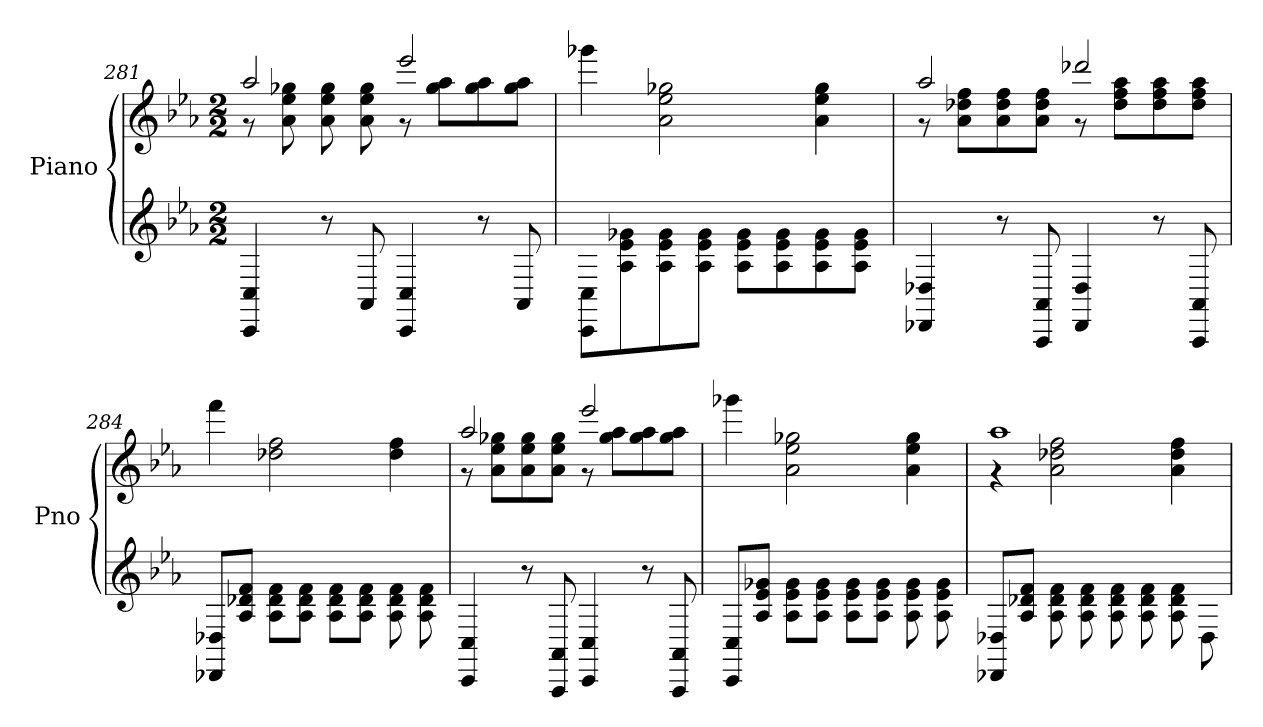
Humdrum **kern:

**kern	**kern
*part1	*part1
*staff2	*staff1
*I"Piano	*
*I'Pno	*
!!LO:LB:g=z
*clefG2	*clefG2
*k[b-e-a-]	*k[b-e-a-]
*M2/2	*M2/2
=281	=281
*	*^
4CC/ 4C/	2aa-/	8r
.	.	8a-\ 8ee-\ 8gg-X\
8r	.	8a-\ 8ee-\ 8gg-\
8AA-/	.	8a-\ 8ee-\ 8gg-\
4CC/ 4C/	2eee-/	8r
.	.	8gg-\ 8aa-\L
8r	.	8gg-\ 8aa-\
8AA-/	.	8gg-\ 8aa-\J
*	*v	*v
!!LO:PB:g=z
=282	=282
8CC\ 8C\L	4ggg-X\
8A-\ 8e-\ 8g-X\	.
8A-\ 8e-\ 8g-\	2a-\ 2ee-\ 2gg-X\
8A-\ 8e-\ 8g-\J	.
8A-\ 8e-\ 8g-\L	.
8A-\ 8e-\ 8g-\	.
8A-\ 8e-\ 8g-\	4a-\ 4ee-\ 4gg-\
8A-\ 8e-\ 8g-\J	.
=283	=283
*	*^
4DD-X/ 4D-X/	2aa-/	8r
.	.	8a-\ 8dd-X\ 8ff\L
8r	.	8a-\ 8dd-\ 8ff\
8AAA-/ 8AA-/	.	8a-\ 8dd-\ 8ff\J
4DD-/ 4D-/	2ddd-X/	8r
.	.	8dd-\ 8ff\ 8aa-\L
8r	.	8dd-\ 8ff\ 8aa-\
8AAA-/ 8AA-/	.	8dd-\ 8ff\ 8aa-\J
*	*v	*v
=284	=284
8DD-X/ 8D-X/L	4fff\
8A-/ 8d-X/ 8f/J	.
8A-\ 8d-\ 8f\L	2dd-X\ 2ff\
8A-\ 8d-\ 8f\J	.
8A-\ 8d-\ 8f\L	.
8A-\ 8d-\ 8f\J	.
8A-\ 8d-\ 8f\	4dd-\ 4ff\
8A-\ 8d-\ 8f\	.
!!LO:LB:g=z
=285	=285
*	*^
4CC/ 4C/	2aa-/	8r
.	.	8a-\ 8ee-\ 8gg-X\L
8r	.	8a-\ 8ee-\ 8gg-\
8AAA-/ 8AA-/	.	8a-\ 8ee-\ 8gg-\J
4CC/ 4C/	2eee-/	8r
.	.	8gg-\ 8aa-\L
8r	.	8gg-\ 8aa-\
8AAA-/ 8AA-/	.	8gg-\ 8aa-\J
*	*v	*v
!!LO:LB:g=z
=286	=286
8CC/ 8C/L	4ggg-X\
8A-/ 8e-/ 8g-X/J	.
8A-\ 8e-\ 8g-\L	2a-\ 2ee-\ 2gg-X\
8A-\ 8e-\ 8g-\J	.
8A-\ 8e-\ 8g-\L	.
8A-\ 8e-\ 8g-\J	.
8A-\ 8e-\ 8g-\	4a-\ 4ee-\ 4gg-\
8A-\ 8e-\ 8g-\	.
=287	=287
*	*^
8DD-X/ 8D-X/L	1aa-	4r
8A-/ 8d-X/ 8f/J	.	.
8A-\ 8d-\ 8f\	.	2a-\ 2dd-X\ 2ff\
8A-\ 8d-\ 8f\	.	.
8A-\ 8d-\ 8f\	.	.
8A-\ 8d-\ 8f\	.	.
8A-\ 8d-\ 8f\	.	4a-\ 4dd-\ 4ff\
8D-\	.	.
*	*v	*v
=	=
*-	*-
